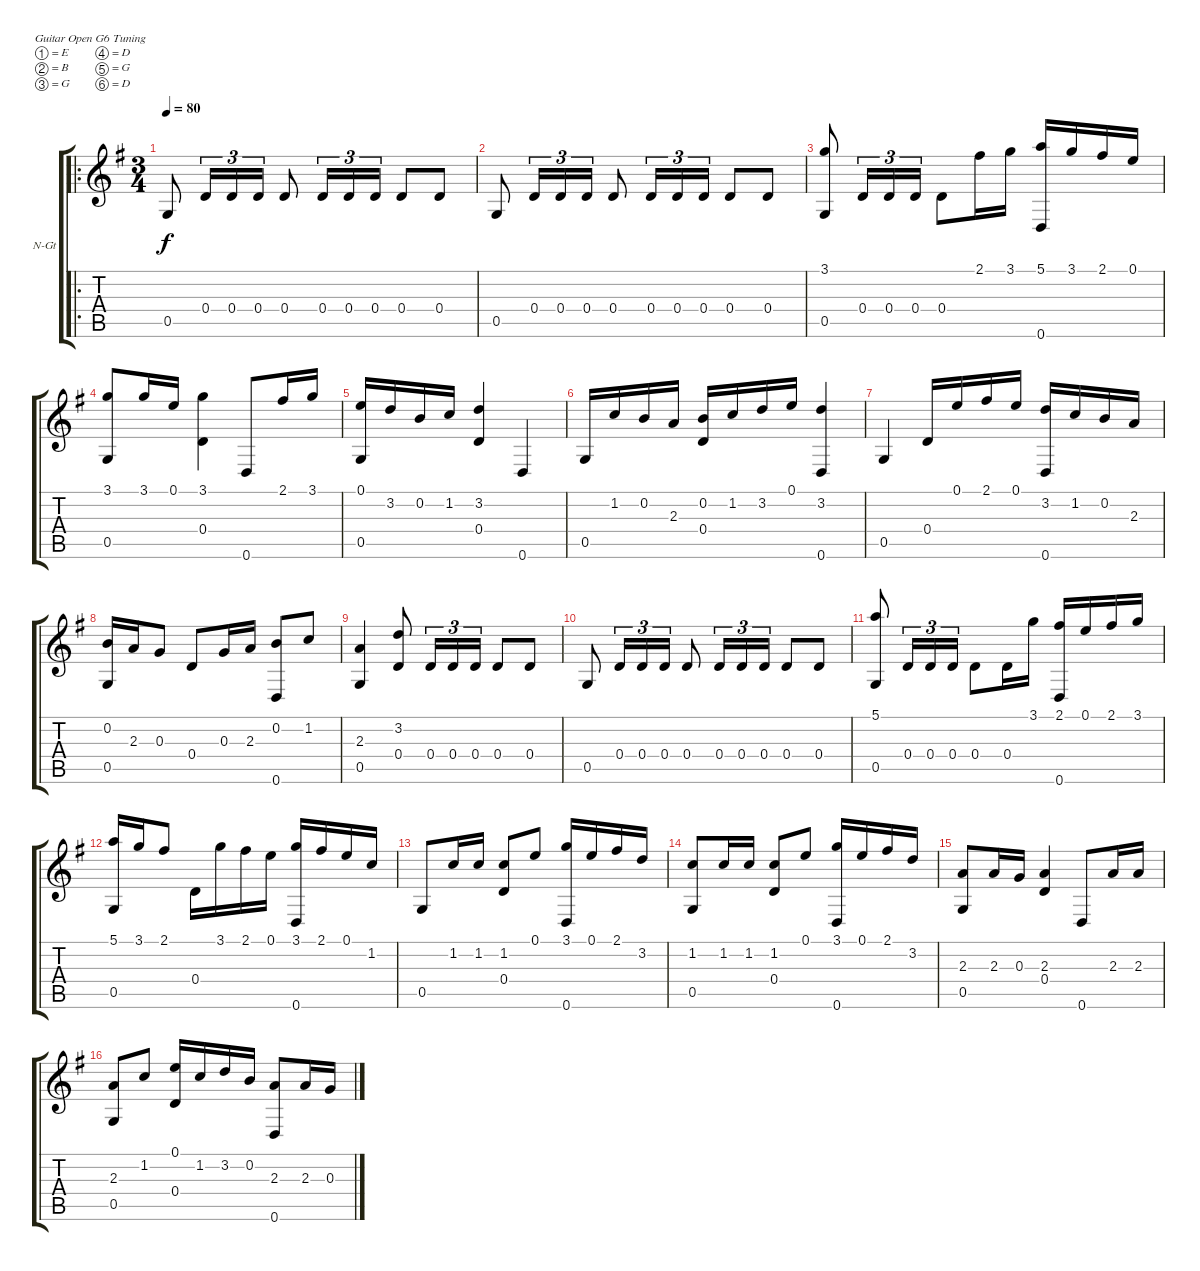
\bracketExtendMode groupsimilarinstruments
\firstSystemTrackNameOrientation horizontal
\otherSystemsTrackNameOrientation horizontal
\track ("" "N-Gt") {instrument acousticguitarnylon}
\staff {score tabs}
\tuning (E4 B3 G3 D3 G2 D2)
\ro
\ts (3 4)
\tempo 80
\clef g2
\ks g
0.5.8{dy f instrument acousticguitarnylon} 0.4.16{tu (3 2)} 0.4.16{tu (3 2)} 0.4.16{tu (3 2)} 0.4.8 0.4.16{tu (3 2)} 0.4.16{tu (3 2)} 0.4.16{tu (3 2)} 0.4.8 0.4.8 |
0.5.8 0.4.16{tu (3 2)} 0.4.16{tu (3 2)} 0.4.16{tu (3 2)} 0.4.8 0.4.16{tu (3 2)} 0.4.16{tu (3 2)} 0.4.16{tu (3 2)} 0.4.8 0.4.8 |
(3.1 0.5).8 0.4.16{tu (3 2)} 0.4.16{tu (3 2)} 0.4.16{tu (3 2)} 0.4.8 2.1.16 3.1.16 (5.1 0.6).16 3.1.16 2.1.16 0.1.16 |
(3.1 0.5).8 3.1.16 0.1.16 (3.1 0.4).4 0.6.8 2.1.16 3.1.16 |
(0.1 0.5).16 3.2.16 0.2.16 1.2.16 (3.2 0.4).4 0.6.4 |
0.5.16 1.2.16 0.2.16 2.3.16 (0.2 0.4).16 1.2.16 3.2.16 0.1.16 (3.2 0.6).4 |
0.5.4 0.4.16 0.1.16 2.1.16 0.1.16 (3.2 0.6).16 1.2.16 0.2.16 2.3.16 |
(0.2 0.5).16 2.3.16 0.3.8 0.4.8 0.3.16 2.3.16 (0.2 0.6).8 1.2.8 |
(2.3 0.5).4 (3.2 0.4).8 0.4.16{tu (3 2)} 0.4.16{tu (3 2)} 0.4.16{tu (3 2)} 0.4.8 0.4.8 |
0.5.8 0.4.16{tu (3 2)} 0.4.16{tu (3 2)} 0.4.16{tu (3 2)} 0.4.8 0.4.16{tu (3 2)} 0.4.16{tu (3 2)} 0.4.16{tu (3 2)} 0.4.8 0.4.8 |
(5.1 0.5).8 0.4.16{tu (3 2)} 0.4.16{tu (3 2)} 0.4.16{tu (3 2)} 0.4.8 0.4.16 3.1.16 (2.1 0.6).16 0.1.16 2.1.16 3.1.16 |
(5.1 0.5).16 3.1.16 2.1.8 0.4.16 3.1.16 2.1.16 0.1.16 (3.1 0.6).16 2.1.16 0.1.16 1.2.16 |
0.5.8 1.2.16 1.2.16 (1.2 0.4).8 0.1.8 (3.1 0.6).16 0.1.16 2.1.16 3.2.16 |
(1.2 0.5).8 1.2.16 1.2.16 (1.2 0.4).8 0.1.8 (3.1 0.6).16 0.1.16 2.1.16 3.2.16 |
(2.3 0.5).8 2.3.16 0.3.16 (2.3 0.4).4 0.6.8 2.3.16 2.3.16 |
(2.3 0.5).8 1.2.8 (0.1 0.4).16 1.2.16 3.2.16 0.2.16 (2.3 0.6).8 2.3.16 0.3.16
